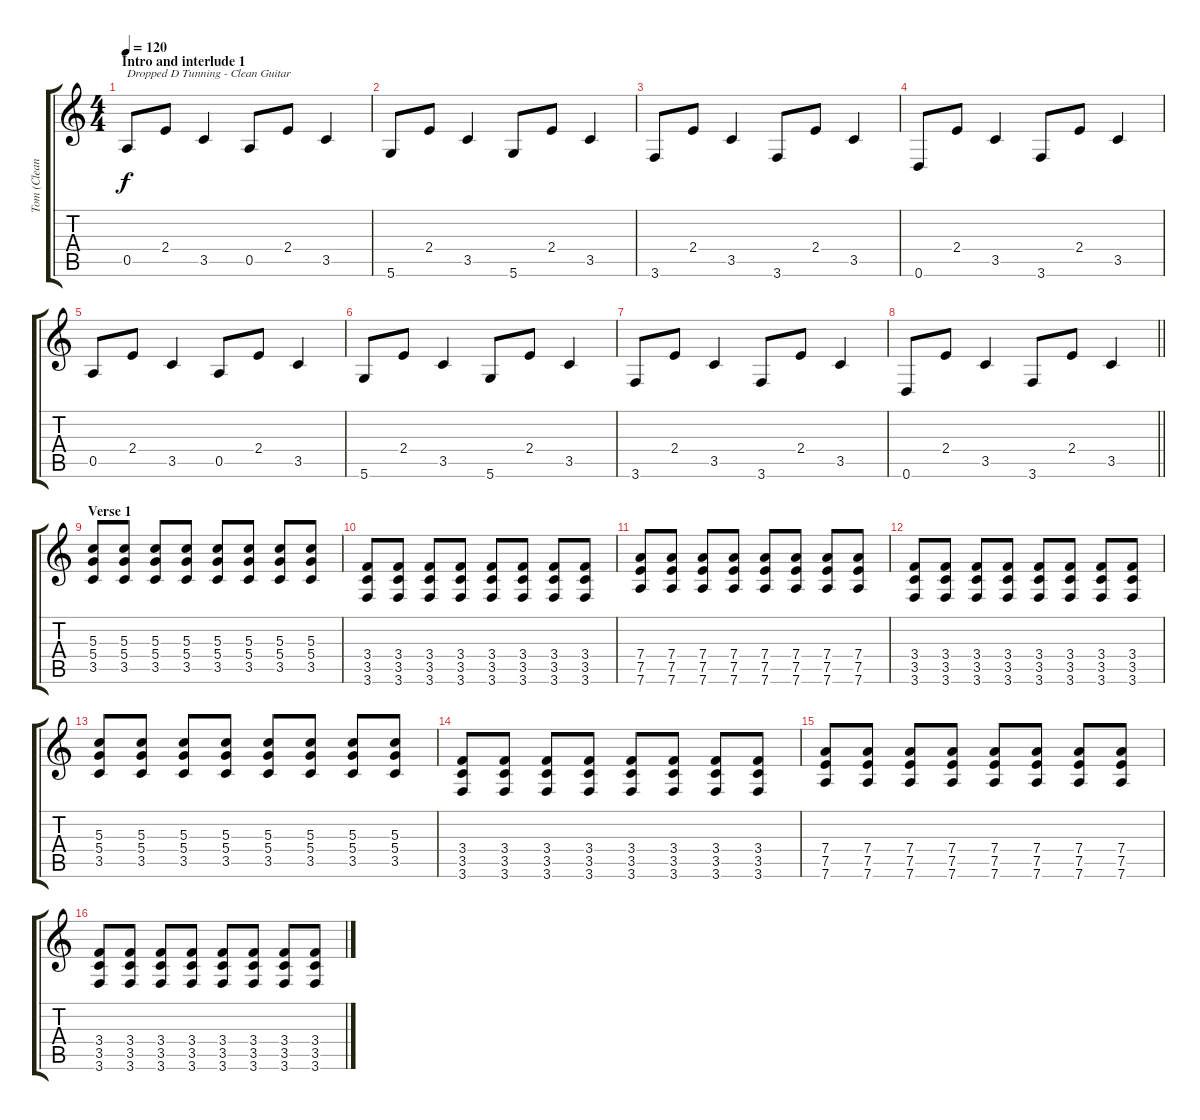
\track ("Tom (Clean)" "Tom (Clean") {instrument electricguitarclean}
\staff {score tabs}
\tuning (E4 B3 G3 D3 A2 D2) {hide}
\ts (4 4)
\section ("" "Intro and interlude 1")
\tempo 120
\clef g2
\ks c
0.5.8{txt "Dropped D Tunning - Clean Guitar" dy f volume 10 instrument electricguitarclean} 2.4.8 3.5.4 0.5.8 2.4.8 3.5.4 |
5.6.8 2.4.8 3.5.4 5.6.8 2.4.8 3.5.4 |
3.6.8 2.4.8 3.5.4 3.6.8 2.4.8 3.5.4 |
0.6.8 2.4.8 3.5.4 3.6.8 2.4.8 3.5.4 |
0.5.8 2.4.8 3.5.4 0.5.8 2.4.8 3.5.4 |
5.6.8 2.4.8 3.5.4 5.6.8 2.4.8 3.5.4 |
3.6.8 2.4.8 3.5.4 3.6.8 2.4.8 3.5.4 |
\barLineRight lightlight
0.6.8 2.4.8 3.5.4 3.6.8 2.4.8 3.5.4 |
\section ("" "Verse 1")
(5.3 5.4 3.5).8 (5.3 5.4 3.5).8 (5.3 5.4 3.5).8 (5.3 5.4 3.5).8 (5.3 5.4 3.5).8 (5.3 5.4 3.5).8 (5.3 5.4 3.5).8 (5.3 5.4 3.5).8 |
(3.4 3.5 3.6).8 (3.4 3.5 3.6).8 (3.4 3.5 3.6).8 (3.4 3.5 3.6).8 (3.4 3.5 3.6).8 (3.4 3.5 3.6).8 (3.4 3.5 3.6).8 (3.4 3.5 3.6).8 |
(7.4 7.5 7.6).8 (7.4 7.5 7.6).8 (7.4 7.5 7.6).8 (7.4 7.5 7.6).8 (7.4 7.5 7.6).8 (7.4 7.5 7.6).8 (7.4 7.5 7.6).8 (7.4 7.5 7.6).8 |
(3.4 3.5 3.6).8 (3.4 3.5 3.6).8 (3.4 3.5 3.6).8 (3.4 3.5 3.6).8 (3.4 3.5 3.6).8 (3.4 3.5 3.6).8 (3.4 3.5 3.6).8 (3.4 3.5 3.6).8 |
(5.3 5.4 3.5).8 (5.3 5.4 3.5).8 (5.3 5.4 3.5).8 (5.3 5.4 3.5).8 (5.3 5.4 3.5).8 (5.3 5.4 3.5).8 (5.3 5.4 3.5).8 (5.3 5.4 3.5).8 |
(3.4 3.5 3.6).8 (3.4 3.5 3.6).8 (3.4 3.5 3.6).8 (3.4 3.5 3.6).8 (3.4 3.5 3.6).8 (3.4 3.5 3.6).8 (3.4 3.5 3.6).8 (3.4 3.5 3.6).8 |
(7.4 7.5 7.6).8 (7.4 7.5 7.6).8 (7.4 7.5 7.6).8 (7.4 7.5 7.6).8 (7.4 7.5 7.6).8 (7.4 7.5 7.6).8 (7.4 7.5 7.6).8 (7.4 7.5 7.6).8 |
(3.4 3.5 3.6).8 (3.4 3.5 3.6).8 (3.4 3.5 3.6).8 (3.4 3.5 3.6).8 (3.4 3.5 3.6).8 (3.4 3.5 3.6).8 (3.4 3.5 3.6).8 (3.4 3.5 3.6).8
